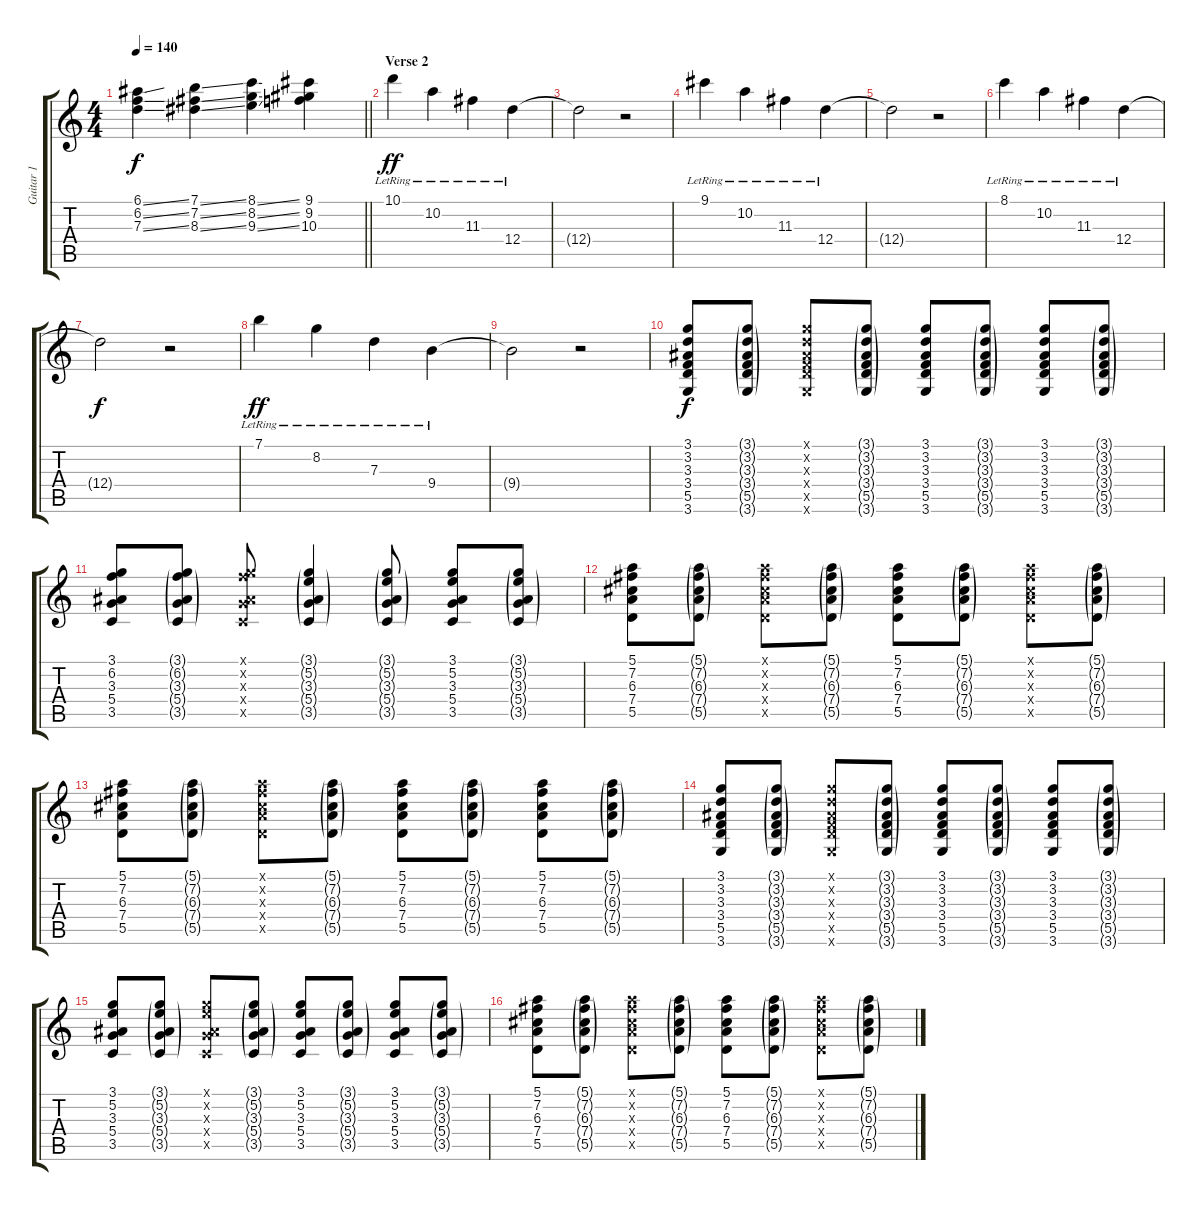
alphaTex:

\track ("Guitar 1" "Guitar 1") {instrument electricguitarjazz}
\staff {score tabs}
\tuning (E4 B3 G3 D3 A2 E2) {hide}
\ts (4 4)
\tempo 140
\clef g2
\barLineRight lightlight
\ks c
(6.1{ss} 6.2{ss} 7.3{ss}).4{dy f} (7.1{ss} 7.2{ss} 8.3{ss}).4 (8.1{ss} 8.2{ss} 9.3{ss}).4 (9.1 9.2 10.3).4 |
\section ("" "Verse 2")
10.1{lr}.4{dy ff instrument electricguitarjazz} 10.2{lr}.4 11.3{lr}.4 12.4{lr}.4 |
12.4{t}.2 r.2 |
9.1{lr}.4 10.2{lr}.4 11.3{lr}.4 12.4{lr}.4 |
12.4{t}.2 r.2 |
8.1{lr}.4 10.2{lr}.4 11.3{lr}.4 12.4{lr}.4 |
12.4{t}.2{dy f} r.2 |
7.1{lr}.4{dy ff} 8.2{lr}.4 7.3{lr}.4 9.4{lr}.4 |
9.4{t}.2 r.2 |
(3.1 3.2 3.3 3.4 5.5 3.6).8{dy f instrument overdrivenguitar} (3.1{g} 3.2{g} 3.3{g} 3.4{g} 5.5{g} 3.6{g}).8 (3.1{x} 3.2{x} 3.3{x} 3.4{x} 5.5{x} 3.6{x}).8 (3.1{g} 3.2{g} 3.3{g} 3.4{g} 5.5{g} 3.6{g}).8 (3.1 3.2 3.3 3.4 5.5 3.6).8 (3.1{g} 3.2{g} 3.3{g} 3.4{g} 5.5{g} 3.6{g}).8 (3.1 3.2 3.3 3.4 5.5 3.6).8 (3.1{g} 3.2{g} 3.3{g} 3.4{g} 5.5{g} 3.6{g}).8 |
(3.1 6.2 3.3 5.4 3.5).8 (3.1{g} 6.2{g} 3.3{g} 5.4{g} 3.5{g}).8 (3.1{x} 6.2{x} 3.3{x} 5.4{x} 3.5{x}).8 (3.1{g} 5.2{g} 3.3{g} 5.4{g} 3.5{g}).4 (3.1{g} 5.2{g} 3.3{g} 5.4{g} 3.5{g}).8 (3.1 5.2 3.3 5.4 3.5).8 (3.1{g} 5.2{g} 3.3{g} 5.4{g} 3.5{g}).8 |
(5.1 7.2 6.3 7.4 5.5).8 (5.1{g} 7.2{g} 6.3{g} 7.4{g} 5.5{g}).8 (5.1{x} 7.2{x} 6.3{x} 7.4{x} 5.5{x}).8 (5.1{g} 7.2{g} 6.3{g} 7.4{g} 5.5{g}).8 (5.1 7.2 6.3 7.4 5.5).8 (5.1{g} 7.2{g} 6.3{g} 7.4{g} 5.5{g}).8 (5.1{x} 7.2{x} 6.3{x} 7.4{x} 5.5{x}).8 (5.1{g} 7.2{g} 6.3{g} 7.4{g} 5.5{g}).8 |
(5.1 7.2 6.3 7.4 5.5).8 (5.1{g} 7.2{g} 6.3{g} 7.4{g} 5.5{g}).8 (5.1{x} 7.2{x} 6.3{x} 7.4{x} 5.5{x}).8 (5.1{g} 7.2{g} 6.3{g} 7.4{g} 5.5{g}).8 (5.1 7.2 6.3 7.4 5.5).8 (5.1{g} 7.2{g} 6.3{g} 7.4{g} 5.5{g}).8 (5.1 7.2 6.3 7.4 5.5).8 (5.1{g} 7.2{g} 6.3{g} 7.4{g} 5.5{g}).8 |
(3.1 3.2 3.3 3.4 5.5 3.6).8 (3.1{g} 3.2{g} 3.3{g} 3.4{g} 5.5{g} 3.6{g}).8 (3.1{x} 3.2{x} 3.3{x} 3.4{x} 5.5{x} 3.6{x}).8 (3.1{g} 3.2{g} 3.3{g} 3.4{g} 5.5{g} 3.6{g}).8 (3.1 3.2 3.3 3.4 5.5 3.6).8 (3.1{g} 3.2{g} 3.3{g} 3.4{g} 5.5{g} 3.6{g}).8 (3.1 3.2 3.3 3.4 5.5 3.6).8 (3.1{g} 3.2{g} 3.3{g} 3.4{g} 5.5{g} 3.6{g}).8 |
(3.1 5.2 3.3 5.4 3.5).8 (3.1{g} 5.2{g} 3.3{g} 5.4{g} 3.5{g}).8 (3.1{x} 5.2{x} 3.3{x} 5.4{x} 3.5{x}).8 (3.1{g} 5.2{g} 3.3{g} 5.4{g} 3.5{g}).8 (3.1 5.2 3.3 5.4 3.5).8 (3.1{g} 5.2{g} 3.3{g} 5.4{g} 3.5{g}).8 (3.1 5.2 3.3 5.4 3.5).8 (3.1{g} 5.2{g} 3.3{g} 5.4{g} 3.5{g}).8 |
(5.1 7.2 6.3 7.4 5.5).8 (5.1{g} 7.2{g} 6.3{g} 7.4{g} 5.5{g}).8 (5.1{x} 7.2{x} 6.3{x} 7.4{x} 5.5{x}).8 (5.1{g} 7.2{g} 6.3{g} 7.4{g} 5.5{g}).8 (5.1 7.2 6.3 7.4 5.5).8 (5.1{g} 7.2{g} 6.3{g} 7.4{g} 5.5{g}).8 (5.1{x} 7.2{x} 6.3{x} 7.4{x} 5.5{x}).8 (5.1{g} 7.2{g} 6.3{g} 7.4{g} 5.5{g}).8
